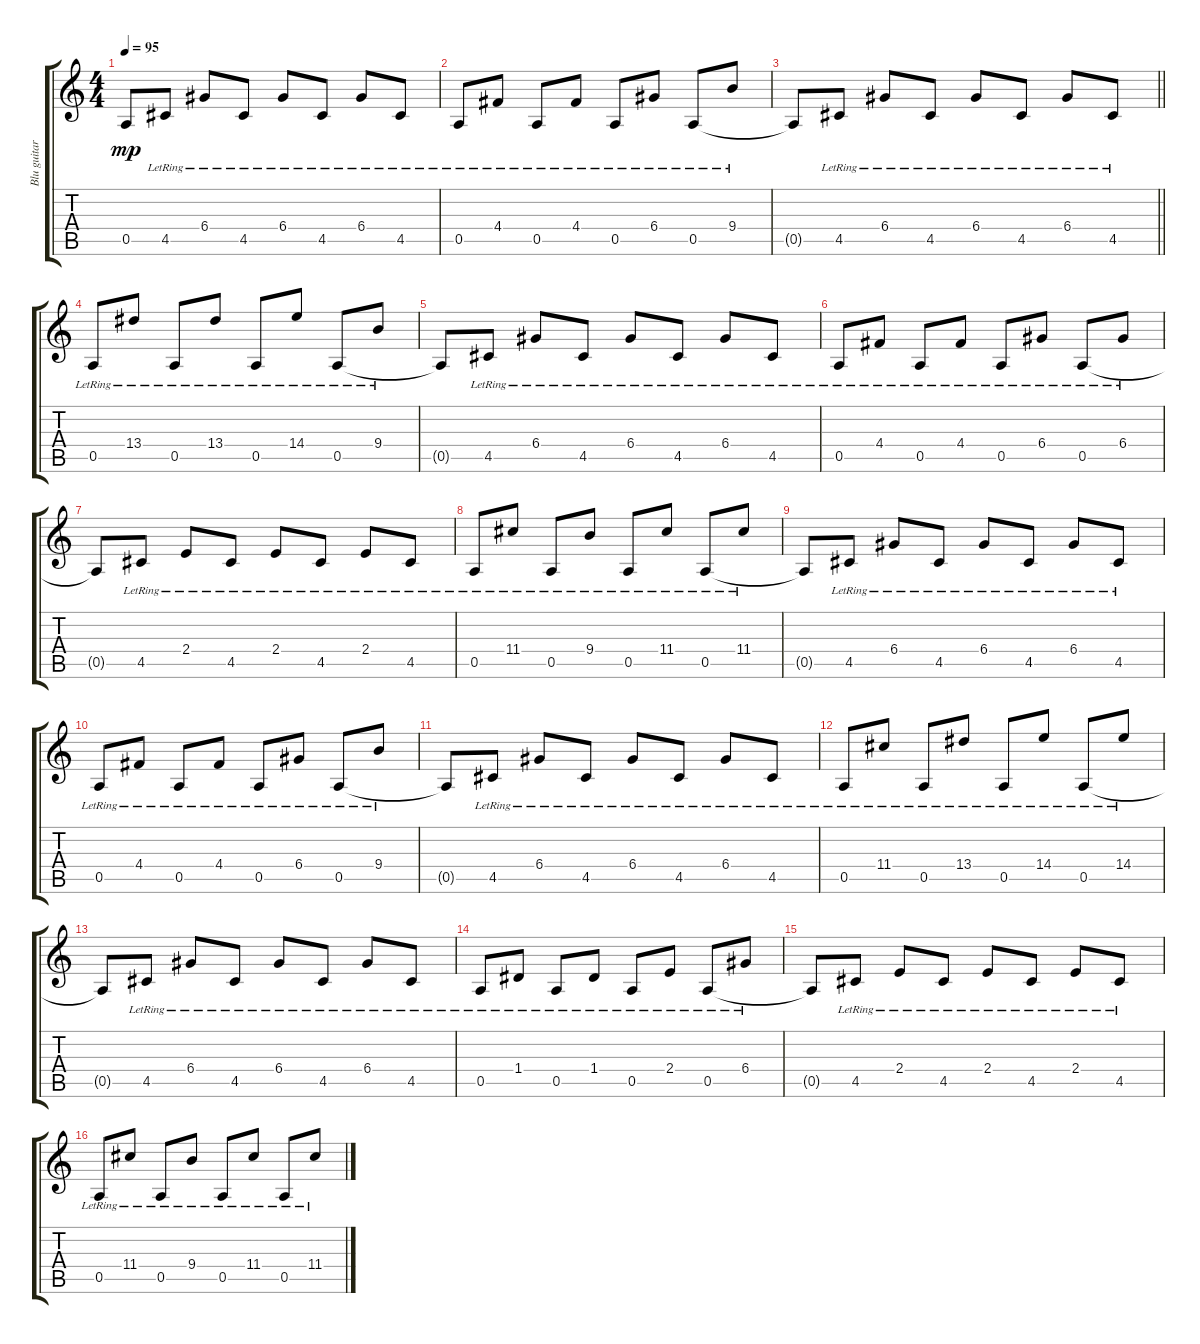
\track ("Blu guitar" "Blu guitar") {instrument electricguitarclean}
\staff {score tabs}
\tuning (E4 B3 G3 D3 A2 E2) {hide}
\ts (4 4)
\tempo 95
\clef g2
\ks c
0.5{t}.8{dy mp} 4.5{lr}.8 6.4{lr}.8 4.5{lr}.8 6.4{lr}.8 4.5{lr}.8 6.4{lr}.8 4.5{lr}.8 |
0.5{lr}.8 4.4{lr}.8 0.5{lr}.8 4.4{lr}.8 0.5{lr}.8 6.4{lr}.8 0.5{lr}.8 9.4{lr}.8 |
\barLineRight lightlight
0.5{t}.8 4.5{lr}.8 6.4{lr}.8 4.5{lr}.8 6.4{lr}.8 4.5{lr}.8 6.4{lr}.8 4.5{lr}.8 |
\section ("" "")
0.5{lr}.8 13.4{lr}.8 0.5{lr}.8 13.4{lr}.8 0.5{lr}.8 14.4{lr}.8 0.5{lr}.8 9.4{lr}.8 |
0.5{t}.8 4.5{lr}.8 6.4{lr}.8 4.5{lr}.8 6.4{lr}.8 4.5{lr}.8 6.4{lr}.8 4.5{lr}.8 |
0.5{lr}.8 4.4{lr}.8 0.5{lr}.8 4.4{lr}.8 0.5{lr}.8 6.4{lr}.8 0.5{lr}.8 6.4{lr}.8 |
0.5{t}.8 4.5{lr}.8 2.4{lr}.8 4.5{lr}.8 2.4{lr}.8 4.5{lr}.8 2.4{lr}.8 4.5{lr}.8 |
0.5{lr}.8 11.4{lr}.8 0.5{lr}.8 9.4{lr}.8 0.5{lr}.8 11.4{lr}.8 0.5{lr}.8 11.4{lr}.8 |
0.5{t}.8 4.5{lr}.8 6.4{lr}.8 4.5{lr}.8 6.4{lr}.8 4.5{lr}.8 6.4{lr}.8 4.5{lr}.8 |
0.5{lr}.8 4.4{lr}.8 0.5{lr}.8 4.4{lr}.8 0.5{lr}.8 6.4{lr}.8 0.5{lr}.8 9.4{lr}.8 |
0.5{t}.8 4.5{lr}.8 6.4{lr}.8 4.5{lr}.8 6.4{lr}.8 4.5{lr}.8 6.4{lr}.8 4.5{lr}.8 |
0.5{lr}.8 11.4{lr}.8 0.5{lr}.8 13.4{lr}.8 0.5{lr}.8 14.4{lr}.8 0.5{lr}.8 14.4{lr}.8 |
0.5{t}.8 4.5{lr}.8 6.4{lr}.8 4.5{lr}.8 6.4{lr}.8 4.5{lr}.8 6.4{lr}.8 4.5{lr}.8 |
0.5{lr}.8 1.4{lr}.8 0.5{lr}.8 1.4{lr}.8 0.5{lr}.8 2.4{lr}.8 0.5{lr}.8 6.4{lr}.8 |
0.5{t}.8 4.5{lr}.8 2.4{lr}.8 4.5{lr}.8 2.4{lr}.8 4.5{lr}.8 2.4{lr}.8 4.5{lr}.8 |
0.5{lr}.8 11.4{lr}.8 0.5{lr}.8 9.4{lr}.8 0.5{lr}.8 11.4{lr}.8 0.5{lr}.8 11.4{lr}.8
